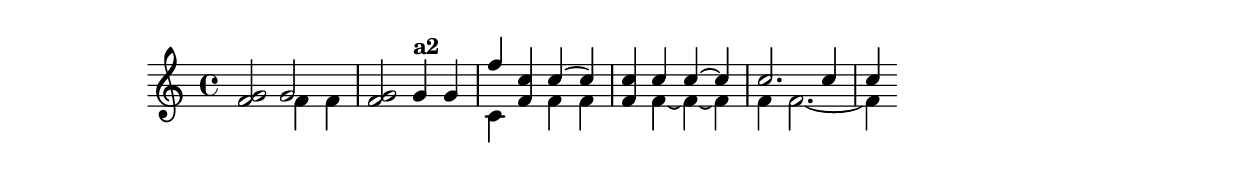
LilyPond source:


\header {
  texidoc ="The new part combiner stays apart from:
@itemize @bullet
@item different durations,
@item different articulations (taking into account only slur/@/beam/@/tie), and
@item wide pitch ranges.
@end itemize
"
}

\layout { ragged-right = ##t }

\version "2.19.21"

vone =  \relative {
  g'2 g    g  g4 g f' c c( c) c c  c ~ c
  c2. c4   c
}
vtwo =  \relative {
  f'2 f4 f f2 g4 g c, f f  f  f f~ f ~ f
  f4 f2. ~ 4
}


\partcombine \vone \vtwo

 

 
